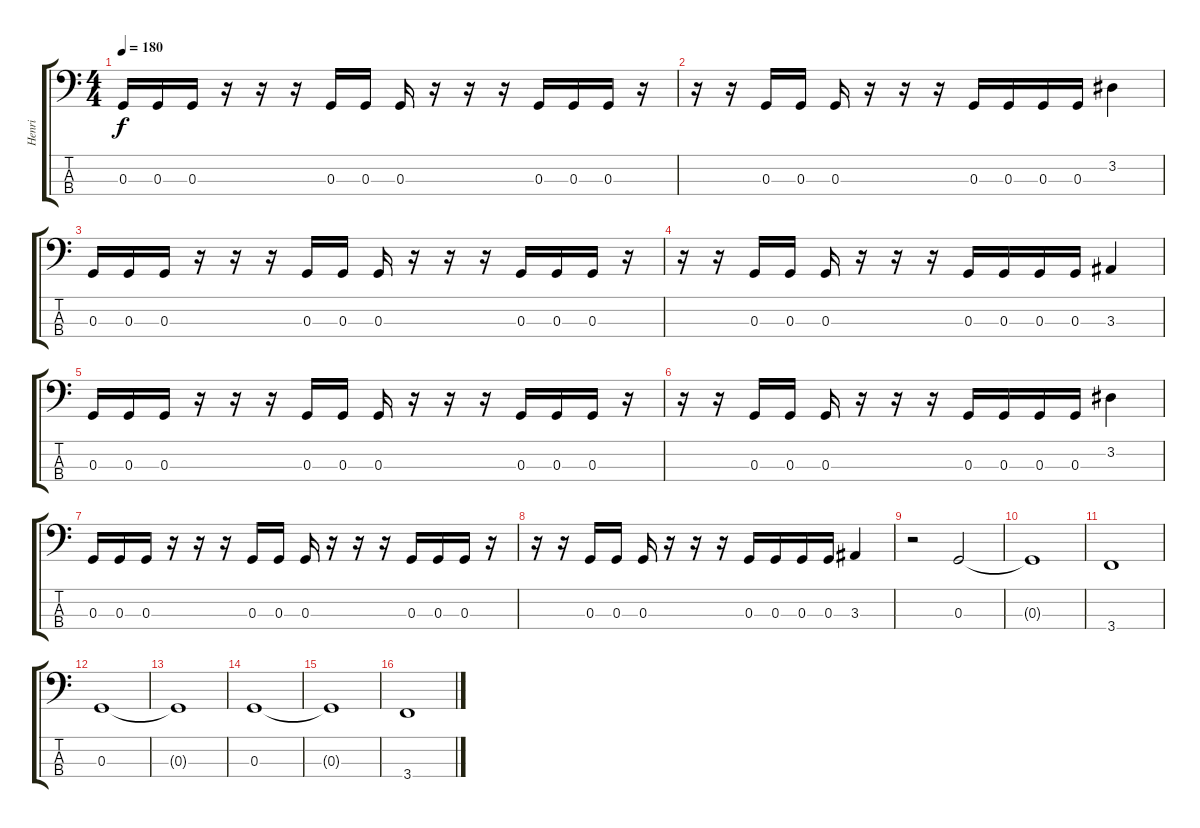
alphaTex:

\track ("Henri" "Henri") {instrument electricbasspick}
\staff {score tabs}
\tuning (F2 C2 G1 D1) {hide}
\ts (4 4)
\tempo 180
\clef f4
\ks c
0.3.16{dy f} 0.3.16 0.3.16 r.16 r.16 r.16 0.3.16 0.3.16 0.3.16 r.16 r.16 r.16 0.3.16 0.3.16 0.3.16 r.16 |
r.16 r.16 0.3.16 0.3.16 0.3.16 r.16 r.16 r.16 0.3.16 0.3.16 0.3.16 0.3.16 3.2.4 |
0.3.16 0.3.16 0.3.16 r.16 r.16 r.16 0.3.16 0.3.16 0.3.16 r.16 r.16 r.16 0.3.16 0.3.16 0.3.16 r.16 |
r.16 r.16 0.3.16 0.3.16 0.3.16 r.16 r.16 r.16 0.3.16 0.3.16 0.3.16 0.3.16 3.3.4 |
0.3.16 0.3.16 0.3.16 r.16 r.16 r.16 0.3.16 0.3.16 0.3.16 r.16 r.16 r.16 0.3.16 0.3.16 0.3.16 r.16 |
r.16 r.16 0.3.16 0.3.16 0.3.16 r.16 r.16 r.16 0.3.16 0.3.16 0.3.16 0.3.16 3.2.4 |
0.3.16 0.3.16 0.3.16 r.16 r.16 r.16 0.3.16 0.3.16 0.3.16 r.16 r.16 r.16 0.3.16 0.3.16 0.3.16 r.16 |
r.16 r.16 0.3.16 0.3.16 0.3.16 r.16 r.16 r.16 0.3.16 0.3.16 0.3.16 0.3.16 3.3.4 |
r.2 0.3.2 |
0.3{t}.1 |
3.4.1 |
0.3.1 |
0.3{t}.1 |
0.3.1 |
0.3{t}.1 |
3.4.1
